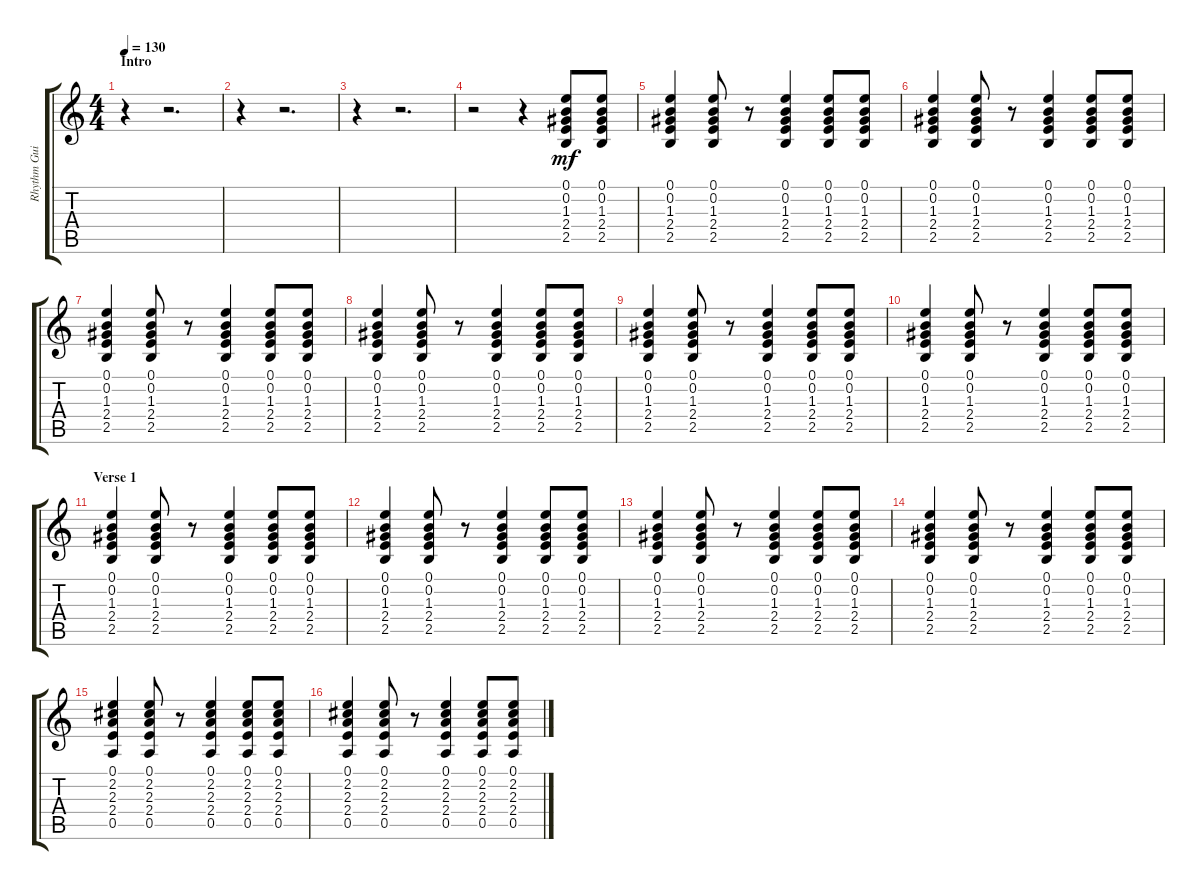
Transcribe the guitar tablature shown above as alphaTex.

\track ("Rhythm Guitar" "Rhythm Gui") {instrument electricguitarclean}
\staff {score tabs}
\tuning (E4 B3 G3 D3 A2 E2) {hide}
\ts (4 4)
\section ("" "Intro")
\tempo 130
\clef g2
\ks c
r.4{dy mf instrument electricguitarclean} r.2{d} |
r.4 r.2{d} |
r.4 r.2{d} |
r.2 r.4 (0.1 0.2 1.3 2.4 2.5).8 (0.1 0.2 1.3 2.4 2.5).8 |
(0.1 0.2 1.3 2.4 2.5).4 (0.1 0.2 1.3 2.4 2.5).8 r.8 (0.1 0.2 1.3 2.4 2.5).4 (0.1 0.2 1.3 2.4 2.5).8 (0.1 0.2 1.3 2.4 2.5).8 |
(0.1 0.2 1.3 2.4 2.5).4 (0.1 0.2 1.3 2.4 2.5).8 r.8 (0.1 0.2 1.3 2.4 2.5).4 (0.1 0.2 1.3 2.4 2.5).8 (0.1 0.2 1.3 2.4 2.5).8 |
(0.1 0.2 1.3 2.4 2.5).4 (0.1 0.2 1.3 2.4 2.5).8 r.8 (0.1 0.2 1.3 2.4 2.5).4 (0.1 0.2 1.3 2.4 2.5).8 (0.1 0.2 1.3 2.4 2.5).8 |
(0.1 0.2 1.3 2.4 2.5).4 (0.1 0.2 1.3 2.4 2.5).8 r.8 (0.1 0.2 1.3 2.4 2.5).4 (0.1 0.2 1.3 2.4 2.5).8 (0.1 0.2 1.3 2.4 2.5).8 |
(0.1 0.2 1.3 2.4 2.5).4 (0.1 0.2 1.3 2.4 2.5).8 r.8 (0.1 0.2 1.3 2.4 2.5).4 (0.1 0.2 1.3 2.4 2.5).8 (0.1 0.2 1.3 2.4 2.5).8 |
(0.1 0.2 1.3 2.4 2.5).4 (0.1 0.2 1.3 2.4 2.5).8 r.8 (0.1 0.2 1.3 2.4 2.5).4 (0.1 0.2 1.3 2.4 2.5).8 (0.1 0.2 1.3 2.4 2.5).8 |
\section ("" "Verse 1")
(0.1 0.2 1.3 2.4 2.5).4 (0.1 0.2 1.3 2.4 2.5).8 r.8 (0.1 0.2 1.3 2.4 2.5).4 (0.1 0.2 1.3 2.4 2.5).8 (0.1 0.2 1.3 2.4 2.5).8 |
(0.1 0.2 1.3 2.4 2.5).4 (0.1 0.2 1.3 2.4 2.5).8 r.8 (0.1 0.2 1.3 2.4 2.5).4 (0.1 0.2 1.3 2.4 2.5).8 (0.1 0.2 1.3 2.4 2.5).8 |
(0.1 0.2 1.3 2.4 2.5).4 (0.1 0.2 1.3 2.4 2.5).8 r.8 (0.1 0.2 1.3 2.4 2.5).4 (0.1 0.2 1.3 2.4 2.5).8 (0.1 0.2 1.3 2.4 2.5).8 |
(0.1 0.2 1.3 2.4 2.5).4 (0.1 0.2 1.3 2.4 2.5).8 r.8 (0.1 0.2 1.3 2.4 2.5).4 (0.1 0.2 1.3 2.4 2.5).8 (0.1 0.2 1.3 2.4 2.5).8 |
(0.1 2.2 2.3 2.4 0.5).4 (0.1 2.2 2.3 2.4 0.5).8 r.8 (0.1 2.2 2.3 2.4 0.5).4 (0.1 2.2 2.3 2.4 0.5).8 (0.1 2.2 2.3 2.4 0.5).8 |
(0.1 2.2 2.3 2.4 0.5).4 (0.1 2.2 2.3 2.4 0.5).8 r.8 (0.1 2.2 2.3 2.4 0.5).4 (0.1 2.2 2.3 2.4 0.5).8 (0.1 2.2 2.3 2.4 0.5).8
